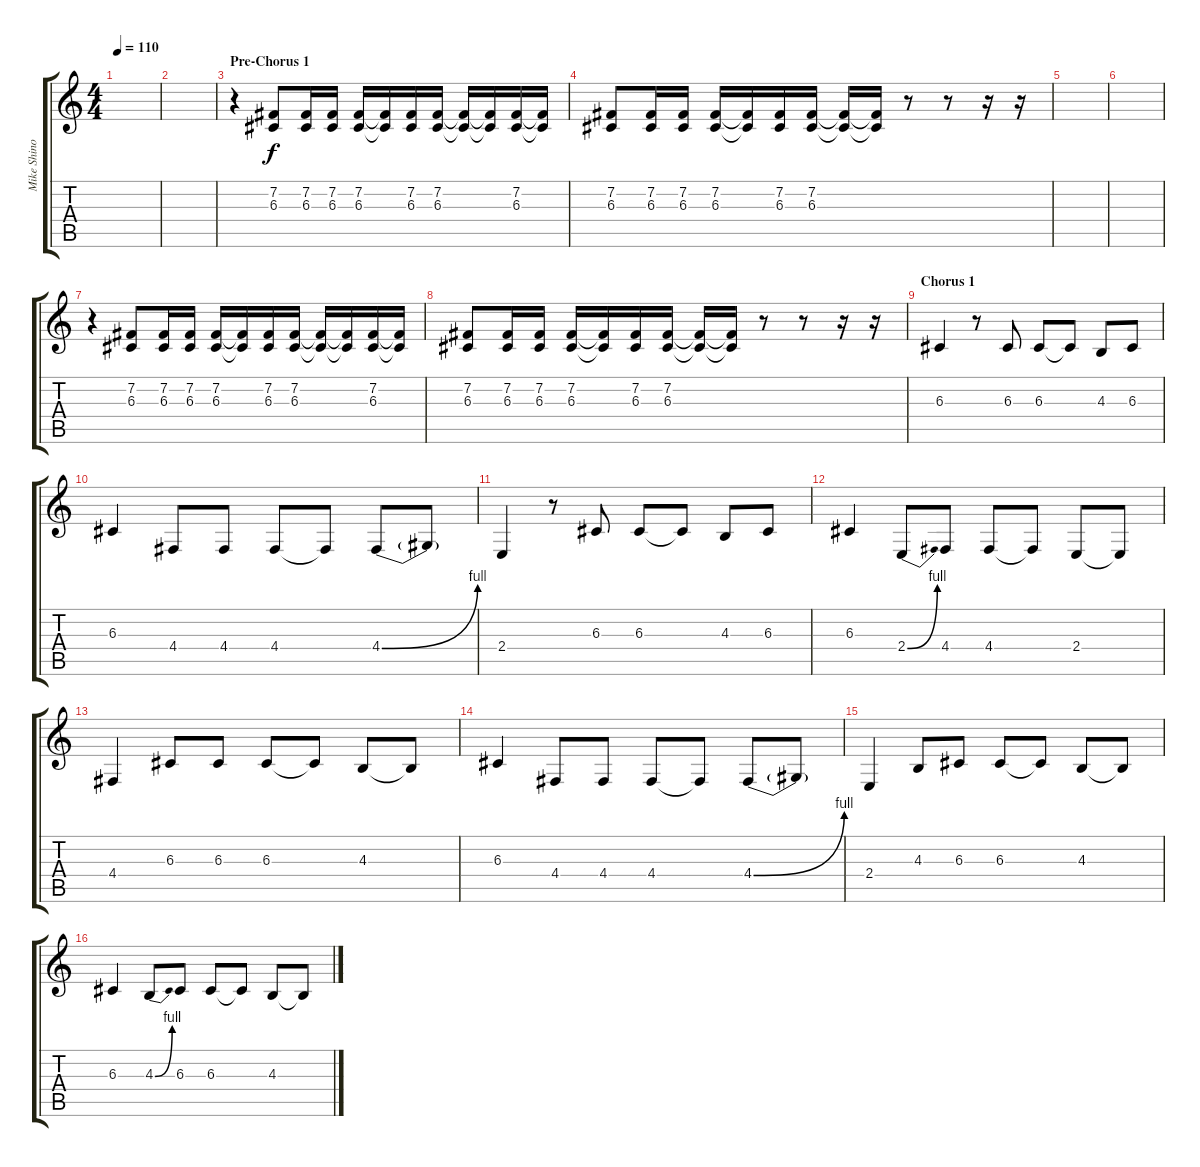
\track ("Mike Shinoda (Chorus)" "Mike Shino") {instrument harmonica}
\staff {score tabs}
\tuning (E4 B3 G3 D3 A2 E2) {hide}
\ts (4 4)
\tempo 110
\clef g2
\ks c
|
|
\section ("" "Pre-Chorus 1")
r.4 (7.2 6.3).8 (7.2 6.3).16 (7.2 6.3).16 (7.2 6.3).16 (7.2{t} 6.3{t}).16 (7.2 6.3).16 (7.2 6.3).16 (7.2{t} 6.3{t}).16 (7.2{t} 6.3{t}).16 (7.2 6.3).16 (7.2{t} 6.3{t}).16 |
(7.2 6.3).8 (7.2 6.3).16 (7.2 6.3).16 (7.2 6.3).16 (7.2{t} 6.3{t}).16 (7.2 6.3).16 (7.2 6.3).16 (7.2{t} 6.3{t}).16 (7.2{t} 6.3{t}).16 r.8 r.8 r.16 r.16 |
|
|
r.4 (7.2 6.3).8 (7.2 6.3).16 (7.2 6.3).16 (7.2 6.3).16 (7.2{t} 6.3{t}).16 (7.2 6.3).16 (7.2 6.3).16 (7.2{t} 6.3{t}).16 (7.2{t} 6.3{t}).16 (7.2 6.3).16 (7.2{t} 6.3{t}).16 |
(7.2 6.3).8 (7.2 6.3).16 (7.2 6.3).16 (7.2 6.3).16 (7.2{t} 6.3{t}).16 (7.2 6.3).16 (7.2 6.3).16 (7.2{t} 6.3{t}).16 (7.2{t} 6.3{t}).16 r.8 r.8 r.16 r.16 |
\section ("" "Chorus 1")
6.3.4 r.8 6.3.8 6.3.8 6.3{t}.8 4.3.8 6.3.8 |
6.3.4 4.4.8 4.4.8 4.4.8 4.4{t}.8 4.4{be (bend 0 0 60 4)}.8 4.4{t}.8 |
2.4.4 r.8 6.3.8 6.3.8 6.3{t}.8 4.3.8 6.3.8 |
6.3.4 2.4{be (bend 0 0 60 4)}.8 4.4.8 4.4.8 4.4{t}.8 2.4.8 2.4{t}.8 |
4.4.4 6.3.8 6.3.8 6.3.8 6.3{t}.8 4.3.8 4.3{t}.8 |
6.3.4 4.4.8 4.4.8 4.4.8 4.4{t}.8 4.4{be (bend 0 0 60 4)}.8 4.4{t}.8 |
2.4.4 4.3.8 6.3.8 6.3.8 6.3{t}.8 4.3.8 4.3{t}.8 |
6.3.4 4.3{be (bend 0 0 60 4)}.8 6.3.8 6.3.8 6.3{t}.8 4.3.8 4.3{t}.8
